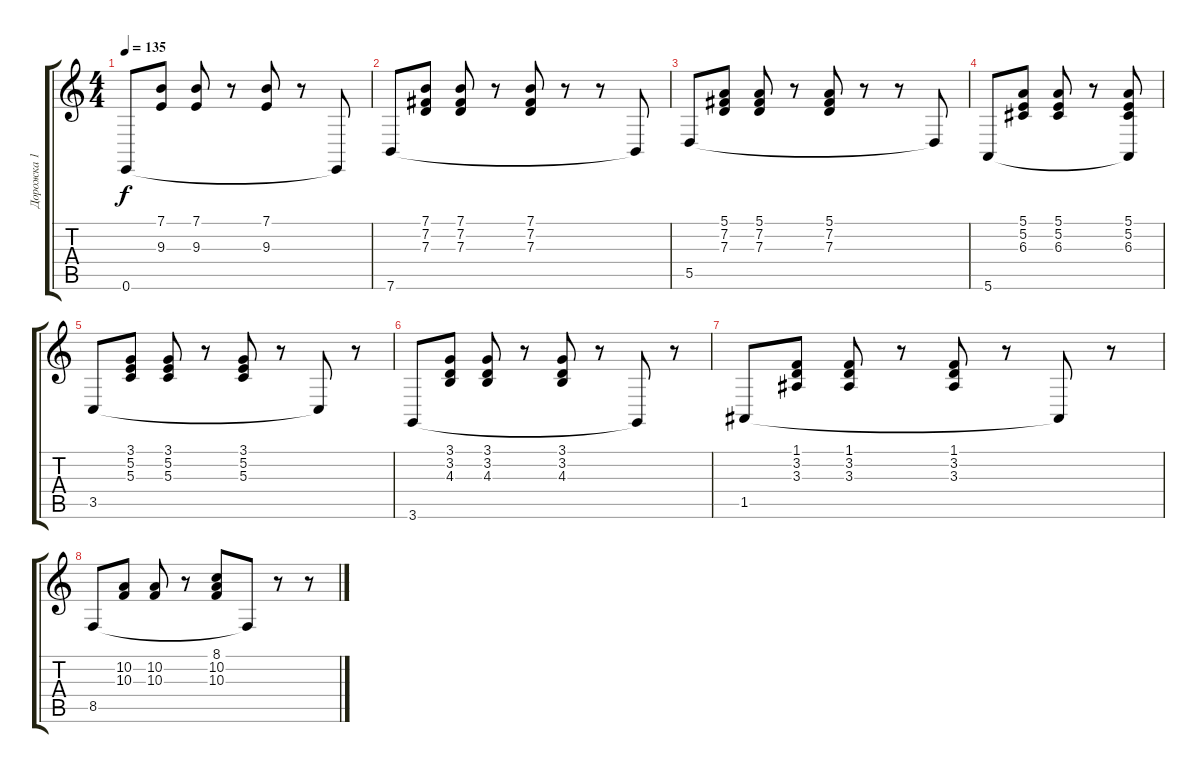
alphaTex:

\track ("Дорожка 1" "Дорожка 1") {instrument electricpiano1}
\staff {score tabs}
\tuning (E4 B3 G3 D3 A2 E2) {hide}
\ts (4 4)
\tempo 135
\clef g2
\ks c
0.6.8{dy f} (7.1 9.3).8 (7.1 9.3).8 r.8 (7.1 9.3).8 r.8 0.6{t}.8 |
7.6.8 (7.1 7.2 7.3).8 (7.1 7.2 7.3).8 r.8 (7.1 7.2 7.3).8 r.8 r.8 7.6{t}.8 |
5.5.8 (5.1 7.2 7.3).8 (5.1 7.2 7.3).8 r.8 (5.1 7.2 7.3).8 r.8 r.8 5.5{t}.8 |
5.6.8 (5.1 5.2 6.3).8 (5.1 5.2 6.3).8 r.8 (5.1 5.2 6.3 5.6{t}).8 |
3.5.8 (3.1 5.2 5.3).8 (3.1 5.2 5.3).8 r.8 (3.1 5.2 5.3).8 r.8 3.5{t}.8 r.8 |
3.6.8 (3.1 3.2 4.3).8 (3.1 3.2 4.3).8 r.8 (3.1 3.2 4.3).8 r.8 3.6{t}.8 r.8 |
1.5.8 (1.1 3.2 3.3).8 (1.1 3.2 3.3).8 r.8 (1.1 3.2 3.3).8 r.8 1.5{t}.8 r.8 |
8.5.8 (10.2 10.3).8 (10.2 10.3).8 r.8 (8.1 10.2 10.3).8 8.5{t}.8 r.8 r.8
